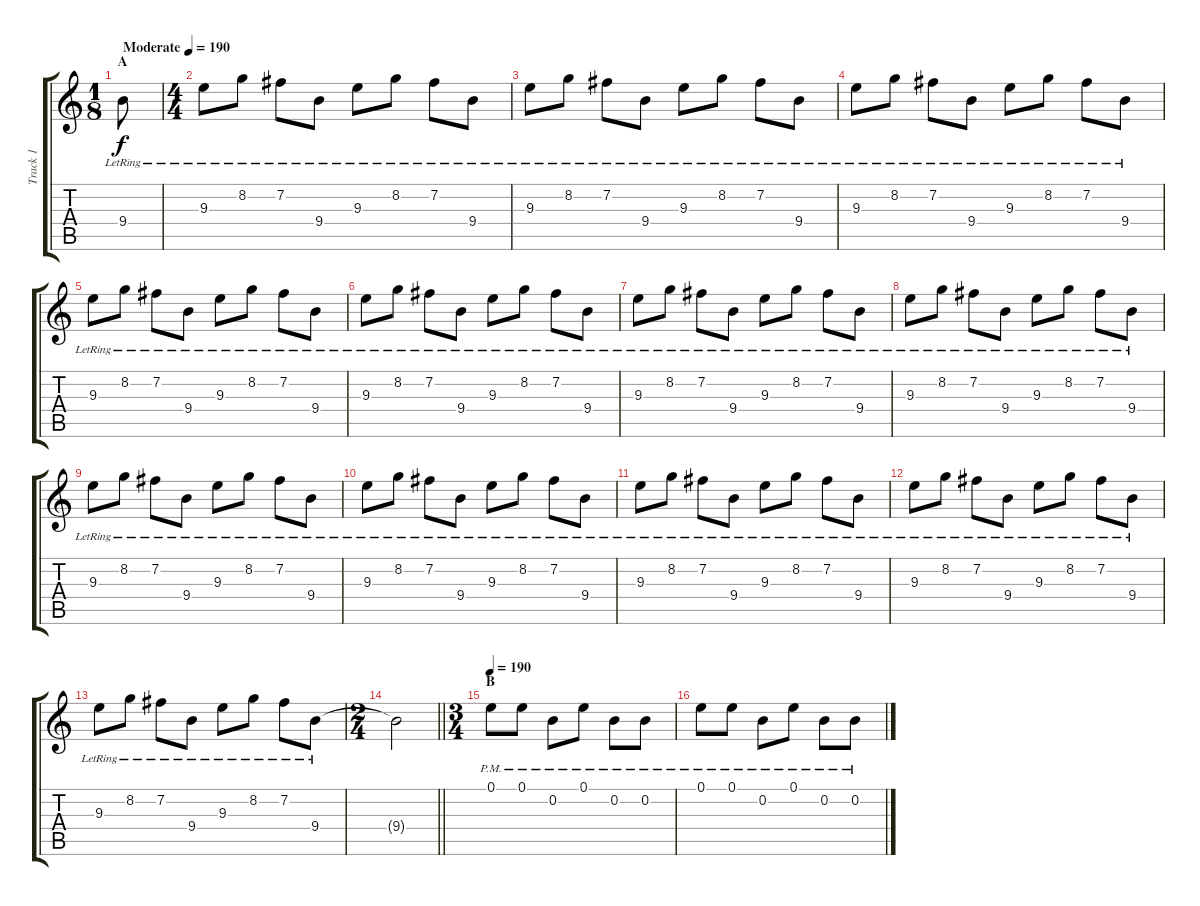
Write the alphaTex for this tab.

\track ("Track 1" "Track 1") {instrument distortionguitar}
\staff {score tabs}
\tuning (E4 B3 G3 D3 A2 E2) {hide}
\ts (1 8)
\section ("" "A")
\tempo (190 "Moderate")
\tempo 80
\tempo (190 "Moderate")
\clef g2
\ks c
9.4{lr}.8{dy f instrument electricguitarclean} |
\ts (4 4)
9.3{lr}.8 8.2{lr}.8 7.2{lr}.8 9.4{lr}.8 9.3{lr}.8 8.2{lr}.8 7.2{lr}.8 9.4{lr}.8 |
9.3{lr}.8 8.2{lr}.8 7.2{lr}.8 9.4{lr}.8 9.3{lr}.8 8.2{lr}.8 7.2{lr}.8 9.4{lr}.8 |
9.3{lr}.8 8.2{lr}.8 7.2{lr}.8 9.4{lr}.8 9.3{lr}.8 8.2{lr}.8 7.2{lr}.8 9.4{lr}.8 |
9.3{lr}.8 8.2{lr}.8 7.2{lr}.8 9.4{lr}.8 9.3{lr}.8 8.2{lr}.8 7.2{lr}.8 9.4{lr}.8 |
9.3{lr}.8 8.2{lr}.8 7.2{lr}.8 9.4{lr}.8 9.3{lr}.8 8.2{lr}.8 7.2{lr}.8 9.4{lr}.8 |
9.3{lr}.8 8.2{lr}.8 7.2{lr}.8 9.4{lr}.8 9.3{lr}.8 8.2{lr}.8 7.2{lr}.8 9.4{lr}.8 |
9.3{lr}.8 8.2{lr}.8 7.2{lr}.8 9.4{lr}.8 9.3{lr}.8 8.2{lr}.8 7.2{lr}.8 9.4{lr}.8 |
9.3{lr}.8 8.2{lr}.8 7.2{lr}.8 9.4{lr}.8 9.3{lr}.8 8.2{lr}.8 7.2{lr}.8 9.4{lr}.8 |
9.3{lr}.8 8.2{lr}.8 7.2{lr}.8 9.4{lr}.8 9.3{lr}.8 8.2{lr}.8 7.2{lr}.8 9.4{lr}.8 |
9.3{lr}.8 8.2{lr}.8 7.2{lr}.8 9.4{lr}.8 9.3{lr}.8 8.2{lr}.8 7.2{lr}.8 9.4{lr}.8 |
9.3{lr}.8 8.2{lr}.8 7.2{lr}.8 9.4{lr}.8 9.3{lr}.8 8.2{lr}.8 7.2{lr}.8 9.4{lr}.8 |
9.3{lr}.8 8.2{lr}.8 7.2{lr}.8 9.4{lr}.8 9.3{lr}.8 8.2{lr}.8 7.2{lr}.8 9.4{lr}.8 |
\ts (2 4)
\barLineRight lightlight
9.4{t}.2 |
\ts (3 4)
\section ("" "B")
\tempo 190
0.1{pm}.8{instrument distortionguitar} 0.1{pm}.8 0.2{pm}.8 0.1{pm}.8 0.2{pm}.8 0.2{pm}.8 |
0.1{pm}.8 0.1{pm}.8 0.2{pm}.8 0.1{pm}.8 0.2{pm}.8 0.2{pm}.8
